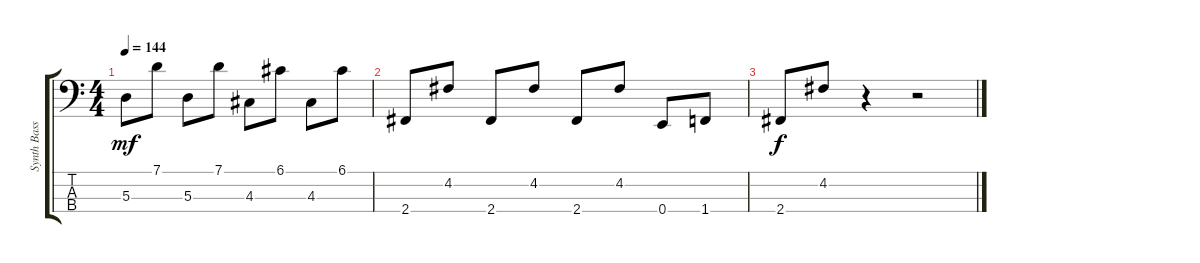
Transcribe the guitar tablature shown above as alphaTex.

\track ("Synth Bass" "Synth Bass") {instrument synthbass2}
\staff {score tabs}
\tuning (G2 D2 A1 E1) {hide}
\ts (4 4)
\tempo 144
\clef f4
\ks c
5.3.8{dy mf} 7.1.8 5.3.8 7.1.8 4.3.8 6.1.8 4.3.8 6.1.8 |
2.4.8 4.2.8 2.4.8 4.2.8 2.4.8 4.2.8 0.4.8 1.4.8 |
2.4.8{dy f} 4.2.8 r.4 r.2
